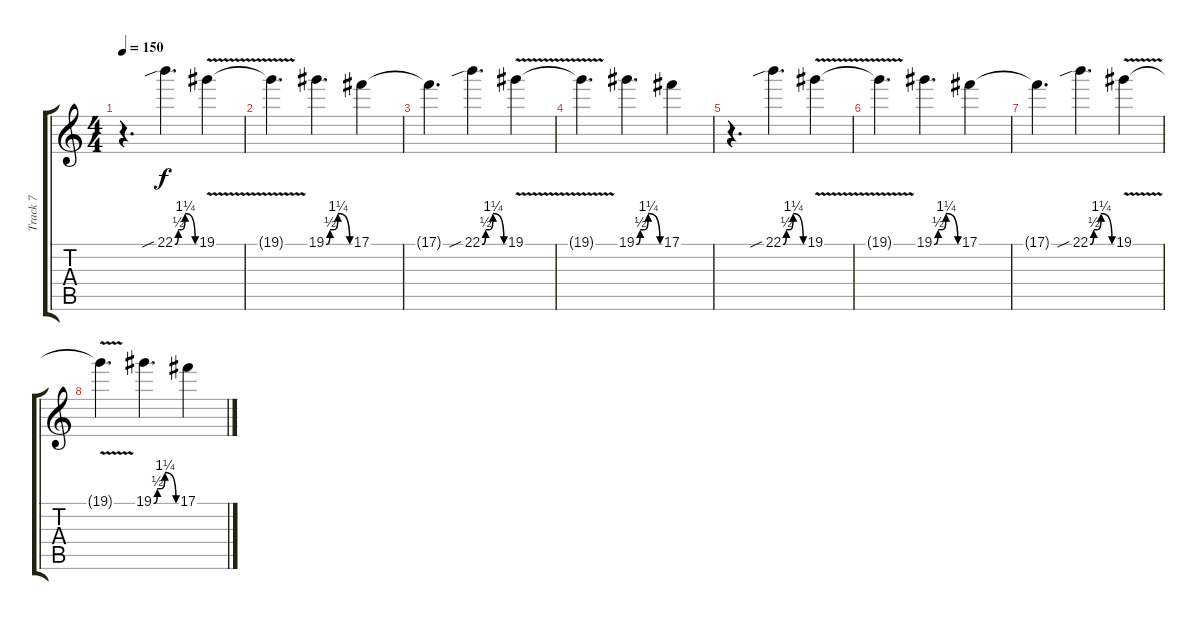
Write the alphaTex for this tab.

\track ("Track 7" "Track 7") {instrument distortionguitar}
\staff {score tabs}
\tuning (Db4 Ab3 E3 B2 Gb2 B1) {hide}
\ts (4 4)
\tempo 150
\clef g2
\ks c
r.4{d dy f} 22.1{be (custom 0 0 10 2 20 2 30 5 60 0) sib}.4{d} 19.1{v}.4 |
19.1{t}.4{d} 19.1{be (custom 0 0 10 2 20 2 30 5 60 0)}.4{d} 17.1.4 |
17.1{t}.4{d} 22.1{be (custom 0 0 10 2 20 2 30 5 60 0) sib}.4{d volume 0} 19.1{v}.4 |
19.1{t}.4{d} 19.1{be (custom 0 0 10 2 20 2 30 5 60 0)}.4{d} 17.1.4 |
r.4{d} 22.1{be (custom 0 0 10 2 20 2 30 5 60 0) sib}.4{d} 19.1{v}.4 |
19.1{t}.4{d} 19.1{be (custom 0 0 10 2 20 2 30 5 60 0)}.4{d} 17.1.4 |
17.1{t}.4{d} 22.1{be (custom 0 0 10 2 20 2 30 5 60 0) sib}.4{d} 19.1{v}.4 |
19.1{t}.4{d} 19.1{be (custom 0 0 10 2 20 2 30 5 60 0)}.4{d} 17.1.4
